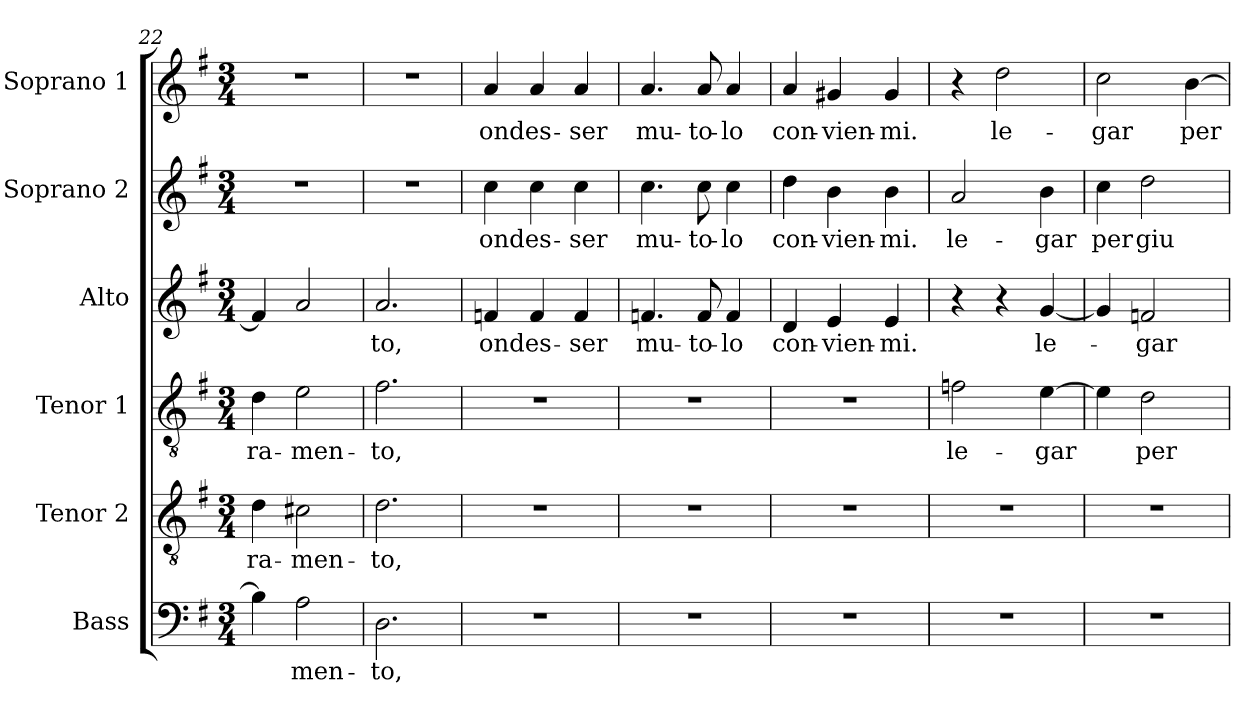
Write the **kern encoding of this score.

**kern	**text	**kern	**text	**kern	**text	**kern	**text	**kern	**text	**kern	**text
*part6	*part6	*part5	*part5	*part4	*part4	*part3	*part3	*part2	*part2	*part1	*part1
*staff6	*staff6	*staff5	*staff5	*staff4	*staff4	*staff3	*staff3	*staff2	*staff2	*staff1	*staff1
*I"Bass	*	*I"Tenor 2	*	*I"Tenor 1	*	*I"Alto	*	*I"Soprano 2	*	*I"Soprano 1	*
*I'B	*	*I'T 2	*	*I'T 1	*	*I'A	*	*I'S 2	*	*I'S 1	*
*clefF4	*	*clefGv2	*	*clefGv2	*	*clefG2	*	*clefG2	*	*clefG2	*
*k[f#]	*	*k[f#]	*	*k[f#]	*	*k[f#]	*	*k[f#]	*	*k[f#]	*
*G:	*	*G:	*	*G:	*	*G:	*	*G:	*	*G:	*
*M3/4	*	*M3/4	*	*M3/4	*	*M3/4	*	*M3/4	*	*M3/4	*
=22	=22	=22	=22	=22	=22	=22	=22	=22	=22	=22	=22
!	!	!	!LO:LY:b	!	!LO:LY:b	!	!	!	!	!	!
4B\]	.	4d\	-ra-	4d\	-ra-	4f#/]	.	2.r	.	2.r	.
!	!LO:LY:b	!	!LO:LY:b	!	!LO:LY:b	!	!	!	!	!	!
2A\	-men-	2c#X\	-men-	2e\	-men-	2a/	.	.	.	.	.
=23	=23	=23	=23	=23	=23	=23	=23	=23	=23	=23	=23
!	!LO:LY:b	!	!LO:LY:b	!	!LO:LY:b	!	!LO:LY:b	!	!	!	!
2.D\	-to,	2.d\	-to,	2.f#\	-to,	2.a/	-to,	2.r	.	2.r	.
=24	=24	=24	=24	=24	=24	=24	=24	=24	=24	=24	=24
!	!	!	!	!	!	!	!LO:LY:b	!	!LO:LY:b	!	!LO:LY:b
2.r	.	2.r	.	2.r	.	4fn/	ond	4cc\	ond	4a/	ond
!	!	!	!	!	!	!	!LO:LY:b	!	!LO:LY:b	!	!LO:LY:b
.	.	.	.	.	.	4f/	es-	4cc\	es-	4a/	es-
!	!	!	!	!	!	!	!LO:LY:b	!	!LO:LY:b	!	!LO:LY:b
.	.	.	.	.	.	4f/	-ser	4cc\	-ser	4a/	-ser
!!LO:PB:g=z
=25	=25	=25	=25	=25	=25	=25	=25	=25	=25	=25	=25
!	!	!	!	!	!	!	!LO:LY:b	!	!LO:LY:b	!	!LO:LY:b
2.r	.	2.r	.	2.r	.	4.fn/	mu-	4.cc\	mu-	4.a/	mu-
!	!	!	!	!	!	!	!LO:LY:b	!	!LO:LY:b	!	!LO:LY:b
.	.	.	.	.	.	8f/	-to-	8cc\	-to-	8a/	-to-
!	!	!	!	!	!	!	!LO:LY:b	!	!LO:LY:b	!	!LO:LY:b
.	.	.	.	.	.	4f/	-lo	4cc\	-lo	4a/	-lo
=26	=26	=26	=26	=26	=26	=26	=26	=26	=26	=26	=26
!	!	!	!	!	!	!	!LO:LY:b	!	!LO:LY:b	!	!LO:LY:b
2.r	.	2.r	.	2.r	.	4d/	con-	4dd\	con-	4a/	con-
!	!	!	!	!	!	!	!LO:LY:b	!	!LO:LY:b	!	!LO:LY:b
.	.	.	.	.	.	4e/	-vien-	4b\	-vien-	4g#X/	-vien-
!	!	!	!	!	!	!	!LO:LY:b	!	!LO:LY:b	!	!LO:LY:b
.	.	.	.	.	.	4e/	-mi.	4b\	-mi.	4g#/	-mi.
=27	=27	=27	=27	=27	=27	=27	=27	=27	=27	=27	=27
!	!	!	!	!	!LO:LY:b	!	!	!	!LO:LY:b	!	!
2.r	.	2.r	.	2fn\	le-	4r	.	2a/	le-	4r	.
!	!	!	!	!	!	!	!	!	!	!	!LO:LY:b
.	.	.	.	.	.	4r	.	.	.	2dd\	le-
!	!	!	!	!	!LO:LY:b	!	!LO:LY:b	!	!LO:LY:b	!	!
.	.	.	.	[4e\	-gar	[4g/	le-	4b\	-gar	.	.
=28	=28	=28	=28	=28	=28	=28	=28	=28	=28	=28	=28
!	!	!	!	!	!	!	!	!	!LO:LY:b	!	!LO:LY:b
2.r	.	2.r	.	4e\]	.	4g/]	.	4cc\	per	2cc\	-gar
!	!	!	!	!	!LO:LY:b	!	!LO:LY:b	!	!LO:LY:b	!	!
.	.	.	.	2d\	per	2fn/	-gar	2dd\	giu-	.	.
!	!	!	!	!	!	!	!	!	!	!	!LO:LY:b
.	.	.	.	.	.	.	.	.	.	[4b\	per
=	=	=	=	=	=	=	=	=	=	=	=
*-	*-	*-	*-	*-	*-	*-	*-	*-	*-	*-	*-
